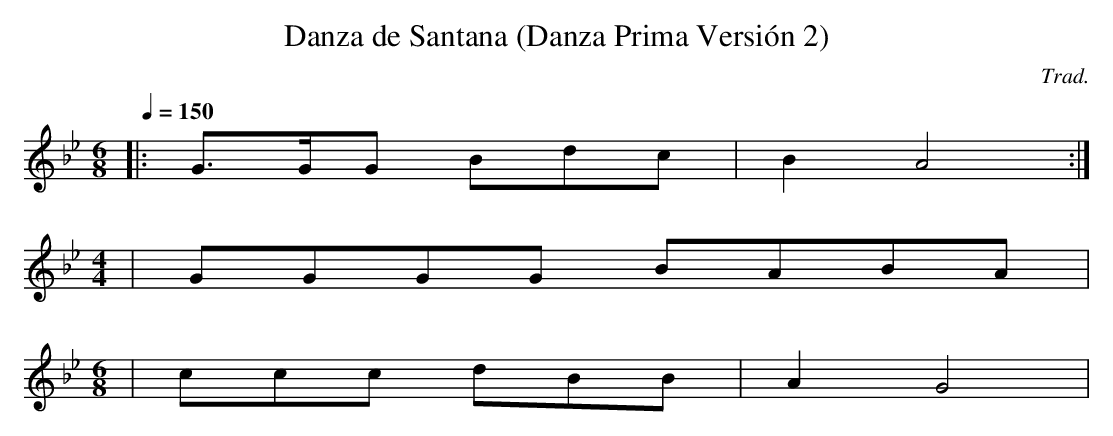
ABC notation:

X:1
T:Danza de Santana (Danza Prima Versión 2)
C:Trad.
M:6/8
L:1/8
Q:1/4=150
K:Bb
|: G3/2G/2G Bdc|B2 A4 :|
[M:4/4]
|GGGG BABA|
[M:6/8]
|ccc dBB|A2 G4|
